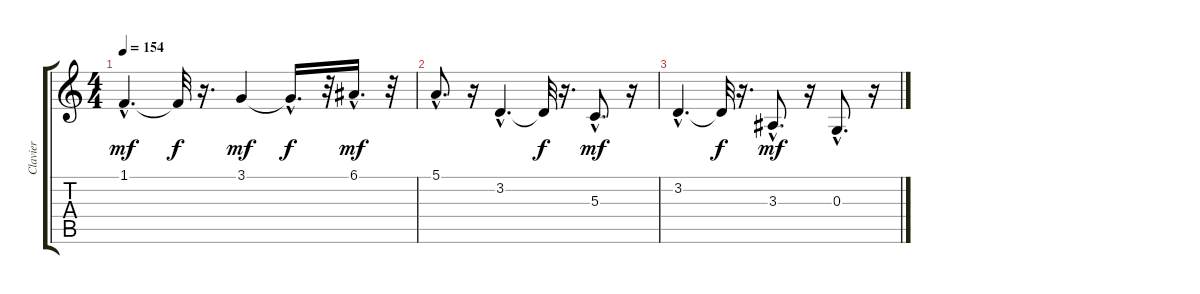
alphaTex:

\track ("Clavier" "Clavier") {instrument stringensemble1}
\staff {score tabs}
\tuning (E4 B3 G3 D3 A2 E2) {hide}
\ts (4 4)
\tempo 154
\clef g2
\ks c
1.1{hac}.4{d dy mf} 1.1{t}.32{dy f} r.16{d} 3.1.4{dy mf} 3.1{hac t}.16{d dy f} r.32 6.1{hac}.16{d dy mf} r.32 |
5.1{hac}.8{d} r.16 3.2{hac}.4{d} 3.2{t}.32{dy f} r.16{d} 5.3{hac}.8{d dy mf} r.16 |
3.2{hac}.4{d} 3.2{t}.32{dy f} r.16{d} 3.3{hac}.8{d dy mf} r.16 0.3{hac}.8{d} r.16
